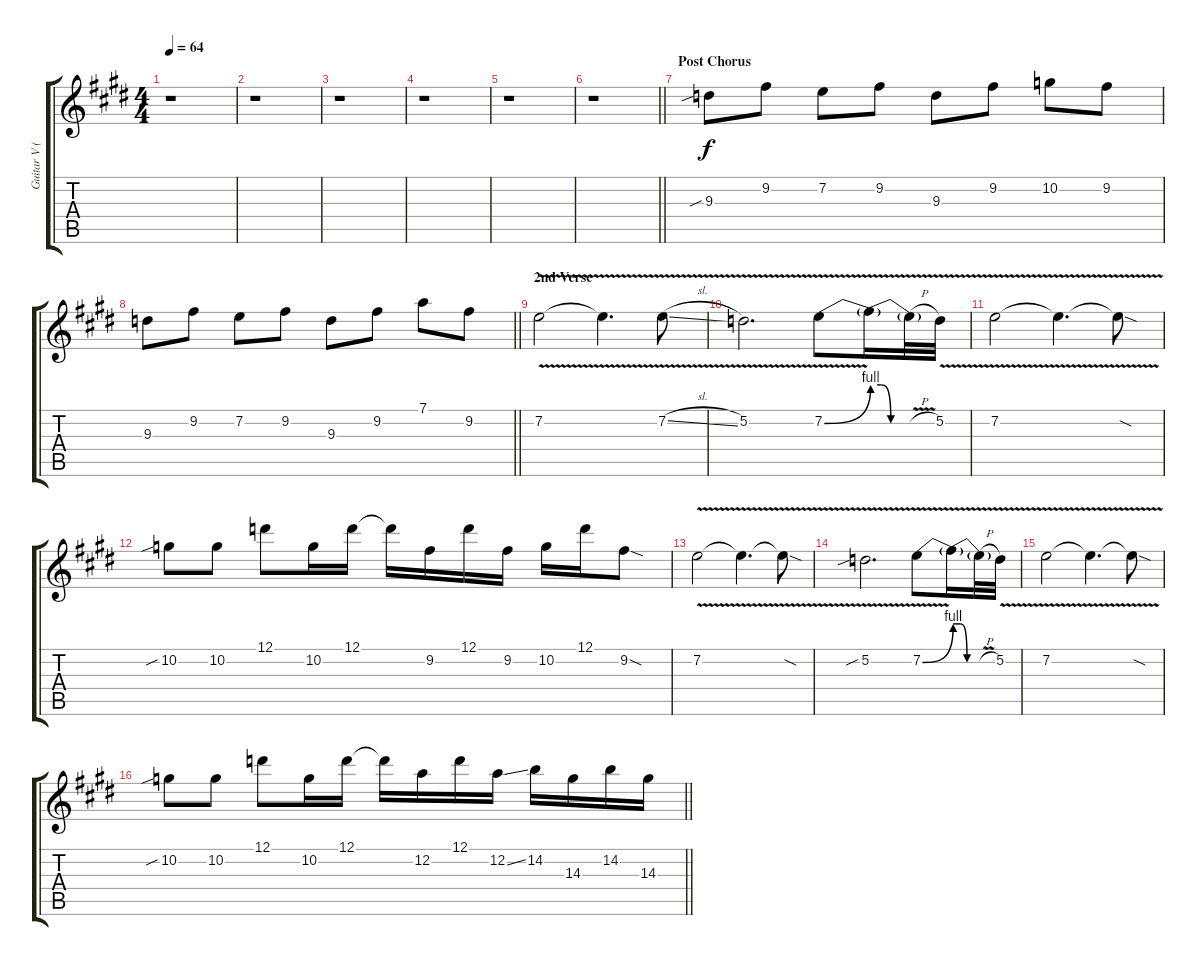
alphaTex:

\track ("Guitar V (Dist.)" "Guitar V (") {instrument distortionguitar}
\staff {score tabs}
\tuning (D4 A3 F3 C3 G2 D2) {hide}
\ts (4 4)
\tempo 64
\clef g2
\ks e
r.1{dy f} |
r.1 |
r.1 |
r.1 |
r.1 |
\barLineRight lightlight
r.1 |
\section ("" "Post Chorus")
9.3{sib}.8 9.2.8 7.2.8 9.2.8 9.3.8 9.2.8 10.2.8 9.2.8 |
\barLineRight lightlight
9.3.8 9.2.8 7.2.8 9.2.8 9.3.8 9.2.8 7.1.8 9.2.8 |
\section ("" "2nd Verse")
7.2{v}.2 7.2{v t}.4{d} 7.2{v sl}.8 |
5.2{v}.2{d} 7.2{be (bend 0 0 60 4) v}.8 7.2{be (custom 0 4 15 4 30 0 60 0) v t}.16 7.2{v h t}.32 5.2{v}.32 |
7.2{v}.2 7.2{v t}.4{d} 7.2{v sod t}.8 |
10.2{sib}.8 10.2.8 12.1.8 10.2.16 12.1.16 12.1{t}.16 9.2.16 12.1.16 9.2.16 10.2.16 12.1.16 9.2{sod}.8 |
7.2{v}.2 7.2{v t}.4{d} 7.2{v sod t}.8 |
5.2{v sib}.2{d} 7.2{be (bend 0 0 60 4) v}.8 7.2{be (custom 0 4 15 4 30 0 60 0) v t}.16 7.2{v h t}.32 5.2{v}.32 |
7.2{v}.2 7.2{v t}.4{d} 7.2{v sod t}.8 |
\barLineRight lightlight
10.2{sib}.8 10.2.8 12.1.8 10.2.16 12.1.16 12.1{t}.16 12.2.16 12.1.16 12.2{ss}.16 14.2.16 14.3.16 14.2.16 14.3.16
